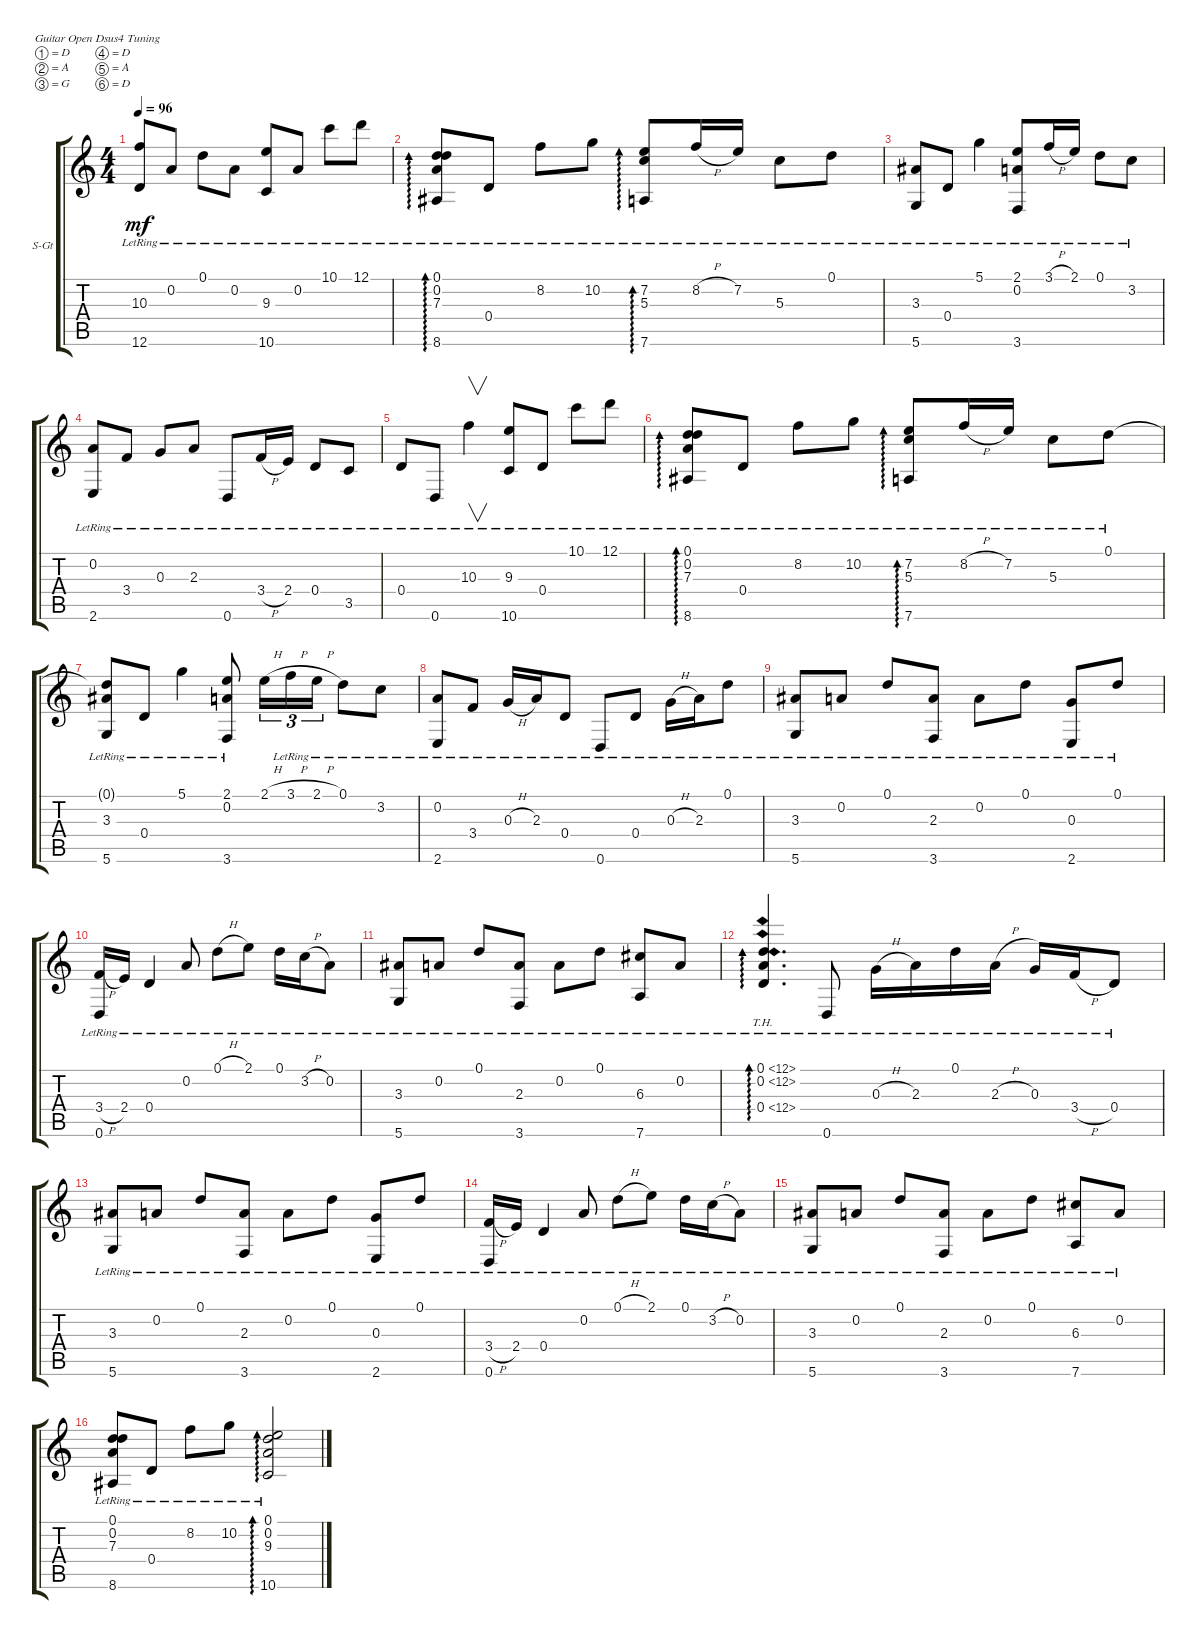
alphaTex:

\defaultSystemsLayout 4
\bracketExtendMode groupsimilarinstruments
\firstSystemTrackNameOrientation horizontal
\otherSystemsTrackNameOrientation horizontal
\track ("Steel Guitar" "S-Gt") {instrument acousticguitarsteel}
\staff {score tabs}
\tuning (D4 A3 G3 D3 A2 D2)
\ts (4 4)
\tempo 96
\clef g2
\ks c
(10.3{lr} 12.6{lr}).8{dy mf instrument acousticguitarsteel} 0.2{lr}.8 0.1{lr}.8 0.2{lr}.8 (9.3{lr} 10.6{lr}).8 0.2{lr}.8 10.1{lr}.8 12.1{lr}.8 |
(0.1{lr} 0.2{lr} 8.6{lr} 7.3{lr}).8{ad 0} 0.4{lr}.8 8.2{lr}.8 10.2{lr}.8 (7.2{lr} 5.3{lr} 7.6{lr}).8{ad 0} 8.2{h lr}.16 7.2{lr}.16 5.3{lr}.8 0.1{lr}.8 |
(3.3{lr} 5.6{lr}).8 0.4{lr}.8 5.1{lr}.4 (2.1{lr} 0.2{lr} 3.6{lr}).8 3.1{h lr}.16 2.1{lr}.16 0.1{lr}.8 3.2{lr}.8 |
(0.2{lr} 2.6{lr}).8 3.4{lr}.8 0.3{lr}.8 2.3{lr}.8 0.6{lr}.8 3.4{h lr}.16 2.4{lr}.16 0.4{lr}.8 3.5{lr}.8 |
0.4{lr}.8 0.6{lr}.8 10.3{lr}.4{v} (9.3{lr} 10.6{lr}).8 0.4{lr}.8 10.1{lr}.8 12.1{lr}.8 |
(0.1{lr} 0.2{lr} 7.3{lr} 8.6{lr}).8{ad 0} 0.4{lr}.8 8.2{lr}.8 10.2{lr}.8 (7.2{lr} 5.3{lr} 7.6{lr}).8{ad 0} 8.2{h lr}.16 7.2{lr}.16 5.3{lr}.8 0.1{lr}.8 |
(5.6{lr} 3.3{lr} 0.1{lr t}).8 0.4{lr}.8 5.1{lr}.4 (2.1{lr} 0.2{lr} 3.6{lr}).8 2.1{h}.16{tu (3 2)} 3.1{h lr}.16{tu (3 2)} 2.1{h lr}.16{tu (3 2)} 0.1{lr}.8 3.2{lr}.8 |
(0.2{lr} 2.6{lr}).8 3.4{lr}.8 0.3{h lr}.16 2.3{lr}.16 0.4{lr}.8 0.6{lr}.8 0.4{lr}.8 0.3{h lr}.16 2.3{lr}.16 0.1{lr}.8 |
(3.3{lr} 5.6{lr}).8 0.2{lr}.8 0.1{lr}.8 (2.3{lr} 3.6{lr}).8 0.2{lr}.8 0.1{lr}.8 (0.3{lr} 2.6{lr}).8 0.1{lr}.8 |
(0.6{lr} 3.4{h lr}).16 2.4{lr}.16 0.4{lr}.4 0.2{lr}.8 0.1{h lr}.8 2.1{lr}.8 0.1{lr}.16 3.2{h lr}.16 0.2{lr}.8 |
(3.3{lr} 5.6{lr}).8 0.2{lr}.8 0.1{lr}.8 (3.6{lr} 2.3{lr}).8 0.2{lr}.8 0.1{lr}.8 (6.3{lr} 7.6{lr}).8 0.2{lr}.8 |
(0.1{th 12 lr} 0.2{th 12 lr} 0.4{th 12}).4{d ad 0} 0.6{lr}.8 0.3{h lr}.16 2.3{lr}.16 0.1{lr}.16 2.3{h lr}.16 0.3{lr}.16 3.4{h lr}.16 0.4{lr}.8 |
(3.3{lr} 5.6{lr}).8 0.2{lr}.8 0.1{lr}.8 (2.3{lr} 3.6{lr}).8 0.2{lr}.8 0.1{lr}.8 (0.3{lr} 2.6{lr}).8 0.1{lr}.8 |
(0.6{lr} 3.4{h lr}).16 2.4{lr}.16 0.4{lr}.4 0.2{lr}.8 0.1{h lr}.8 2.1{lr}.8 0.1{lr}.16 3.2{h lr}.16 0.2{lr}.8 |
(3.3{lr} 5.6{lr}).8 0.2{lr}.8 0.1{lr}.8 (3.6{lr} 2.3{lr}).8 0.2{lr}.8 0.1{lr}.8 (6.3{lr} 7.6{lr}).8 0.2{lr}.8 |
(8.6{lr} 0.1{lr} 0.2{lr} 7.3{lr}).8 0.4{lr}.8 8.2{lr}.8 10.2{lr}.8 (0.1{lr} 0.2{lr} 9.3{lr} 10.6{lr}).2{ad 0}
